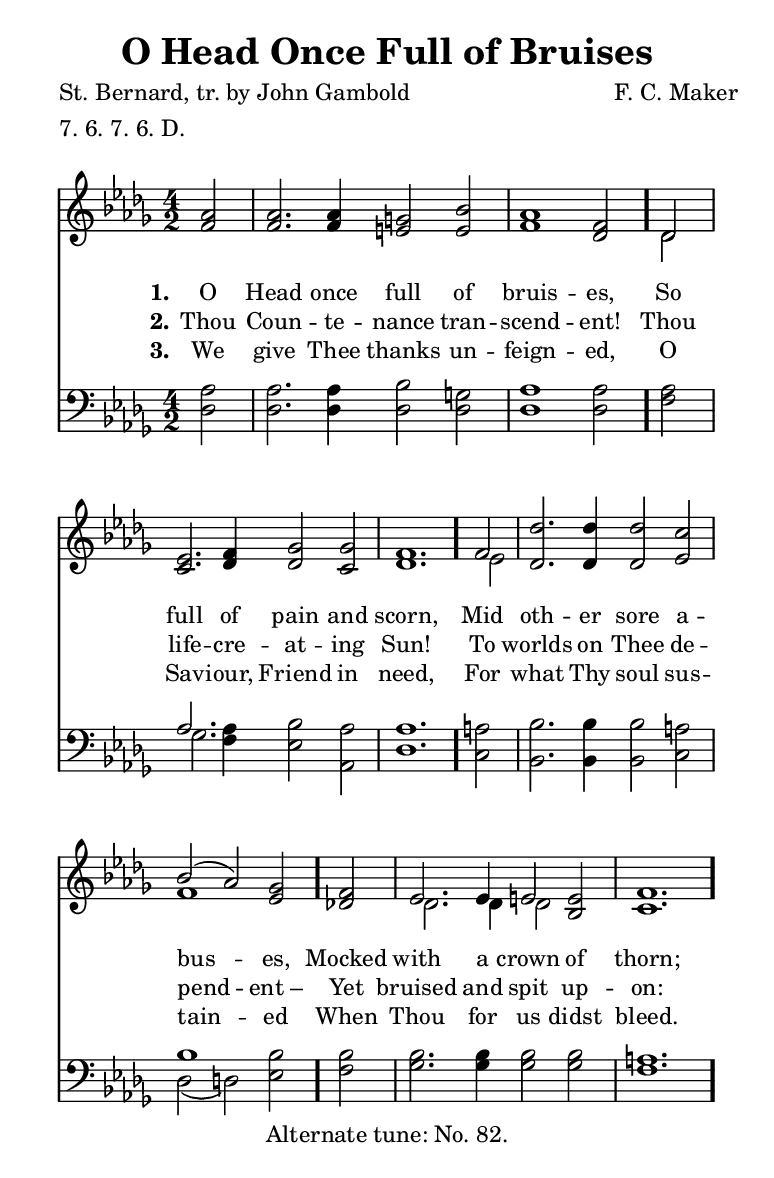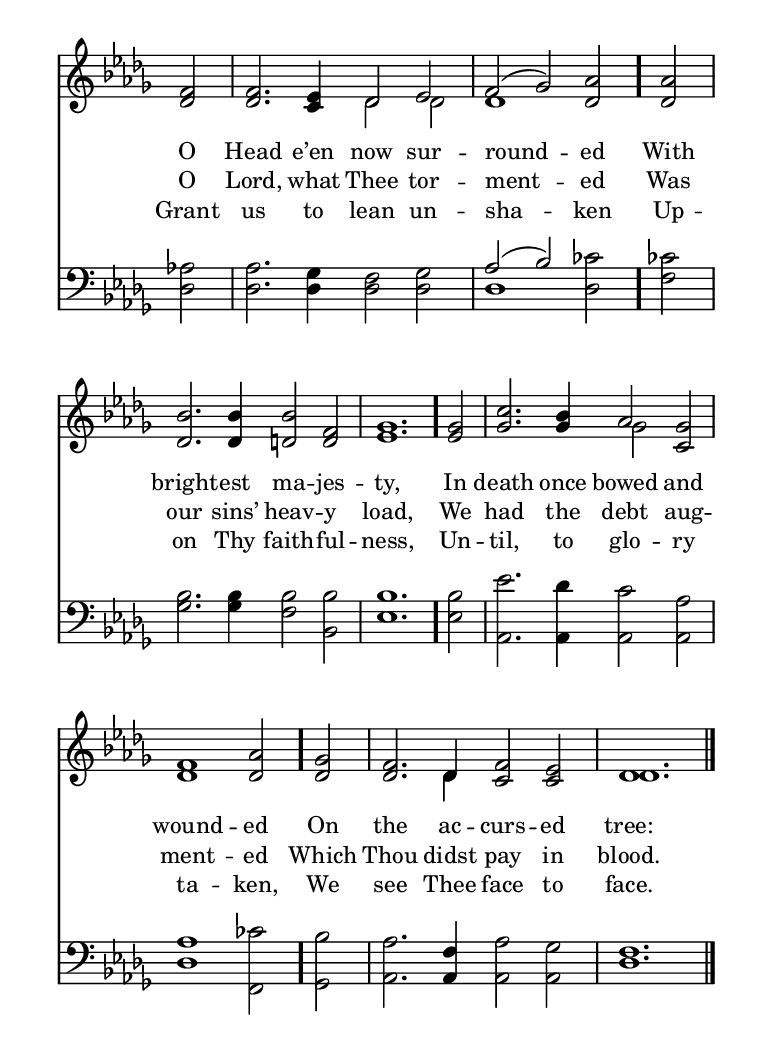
\include "common/global.ily"
\paper {
  \include "common/paper.ily"
  oddFooterMarkup = \markup { \fill-line { \on-the-fly \first-page "Alternate tune: No. 82." } }
}

\header{
  hymnnumber = "181"
  title = "O Head Once Full of Bruises"
  tunename = "St. Christopher"
  meter = "7. 6. 7. 6. D."
  poet = "St. Bernard, tr. by John Gambold"
  composer = "F. C. Maker"
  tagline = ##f
}

global = {
  \include "common/overrides.ily"
  \override Staff.TimeSignature.style = #'numbered
  \time 4/2
  \override Score.MetronomeMark.transparent = ##t % hide all fermata changes too
  \tempo 2=80
  \key des \major
  \partial 2
  \autoBeamOff
}

notesSoprano = {
\global
\relative c'' {

  aes2 | aes2. aes4 g2 bes | aes1 f2
  des2 | ees2. f4 ges2 ges | f1.
  f2 | des'2. des4 des2 c | bes( aes) ges
  f2 | ees2. ees4 e2 e | f1.
  f2 | f2. ees4 des2 ees | f( ges) aes
  aes2 | bes2. bes4 bes2 f | ges1.
  ges2 | c2. bes4 aes2 ges | f1 aes2
  ges2 | f2. des4 f2 ees | des1.

  \bar "|."

}
}

notesAlto = {
\global
\relative e' {

  f2 | f2. f4 e2 e | f1 des2
  des2 | c2. des4 des2 c | des1.
  ees2 | des2. des4 des2 ees | f1 ees2
  des!2 | des2. des4 des2 bes | c1.
  des2 | des2. c4 des2 des | des1 des2
  des2 | des2. des4 d2 d | ees1.
  ees2 | ges2. ges4 ges2 c, | des1 des2
  des2 | des2. des4 c2 c | des1.

}
}

notesTenor = {
\global
\relative a {

  aes2 | aes2. aes4 bes2 g | aes1 aes2
  aes2 | aes2. aes4 bes2 aes | aes1.
  a2 | bes2. bes4 bes2 a | bes1 bes2
  bes2 | bes2. bes4 bes2 bes | a1.
  aes!2 | aes2. ges4 f2 ges | aes( bes) ces
  ces!2 | bes2. bes4 bes2 bes | bes1.
  bes2 | ees2. des4 c2 aes | aes1 ces2
  bes2 | aes2. f4 aes2 ges | f1.

}
}

notesBass = {
\global
\relative f {

  des2 | des2. des4 des2 des | des1 des2
  f2 | ges2. f4 ees2 aes, | des1.
  c2 | bes2. bes4 bes2 c | des( d) ees
  f2 | ges2. ges4 ges2 ges | f1.
  des2 | des2. des4 des2 des | des1 des2
  f2 | ges2. ges4 f2 bes,2 | ees1.
  ees2 | aes,2. aes4 aes2 aes | des1 f,2
  ges2 | aes2. aes4 aes2 aes | des1.

}
}

wordsA = \lyricmode {
\set stanza = "1."

O Head once full of bruis -- es, \bar "."
So full of pain and scorn, \bar "."
Mid oth -- er sore a -- bus -- es, \bar "."
Mocked with a crown of thorn; \bar "."
O Head e’en now sur -- round -- ed \bar "."
With bright -- est ma -- jes -- ty, \bar "."
In death once bowed and wound -- ed \bar "."
On the ac -- curs -- ed tree: \bar "." % blue book puts full stop here but the sentence hasn't ended

}

wordsB = \lyricmode {
\set stanza = "2."

Thou Coun -- te -- nance tran -- scend -- ent!
Thou life -- cre -- at -- ing Sun!
To worlds on Thee de -- pend -- ent_–
Yet bruised and spit up -- on:
O Lord, what Thee tor -- ment -- ed
Was our sins’ heav -- y load,
We had the debt aug -- ment -- ed
Which Thou didst pay in blood.

}

wordsC = \lyricmode {
\set stanza = "3."

We give Thee thanks un -- feign -- ed,
O Sav -- iour, Friend in need,
For what Thy soul sus -- tain -- ed
When Thou for us didst bleed.
Grant us to lean un -- sha -- ken
Up -- on Thy faith -- ful -- ness,
Un -- til, to glo -- ry ta -- ken,
We see Thee face to face.

}

\score {
  \context ChoirStaff <<
    \context Staff = upper <<
      \set Staff.autoBeaming = ##f
      \set ChoirStaff.systemStartDelimiter = #'SystemStartBar
      \set ChoirStaff.printPartCombineTexts = ##f
      \partcombine #'(2 . 11) \notesSoprano \notesAlto
      \context NullVoice = sopranos { \voiceOne << \notesSoprano >> }
      \context Lyrics = one   \lyricsto sopranos \wordsA
      \context Lyrics = two   \lyricsto sopranos \wordsB
      \context Lyrics = three \lyricsto sopranos \wordsC
    >>
    \context Staff = men <<
      \set Staff.autoBeaming = ##f
      \clef bass
      \set ChoirStaff.printPartCombineTexts = ##f
      \partcombine #'(2 . 11) \notesTenor \notesBass
    >>
  >>
  \layout {
    \include "common/layout.ily"
  }
  #(cond ((ly:get-option 'eog-midi-permitted) #{ \midi{
    \include "common/midi.ily"
  } #}))
}

\version "2.19.49"  % necessary for upgrading to future LilyPond versions.

% vi:set et ts=2 sw=2 ai nocindent syntax=lilypond:
